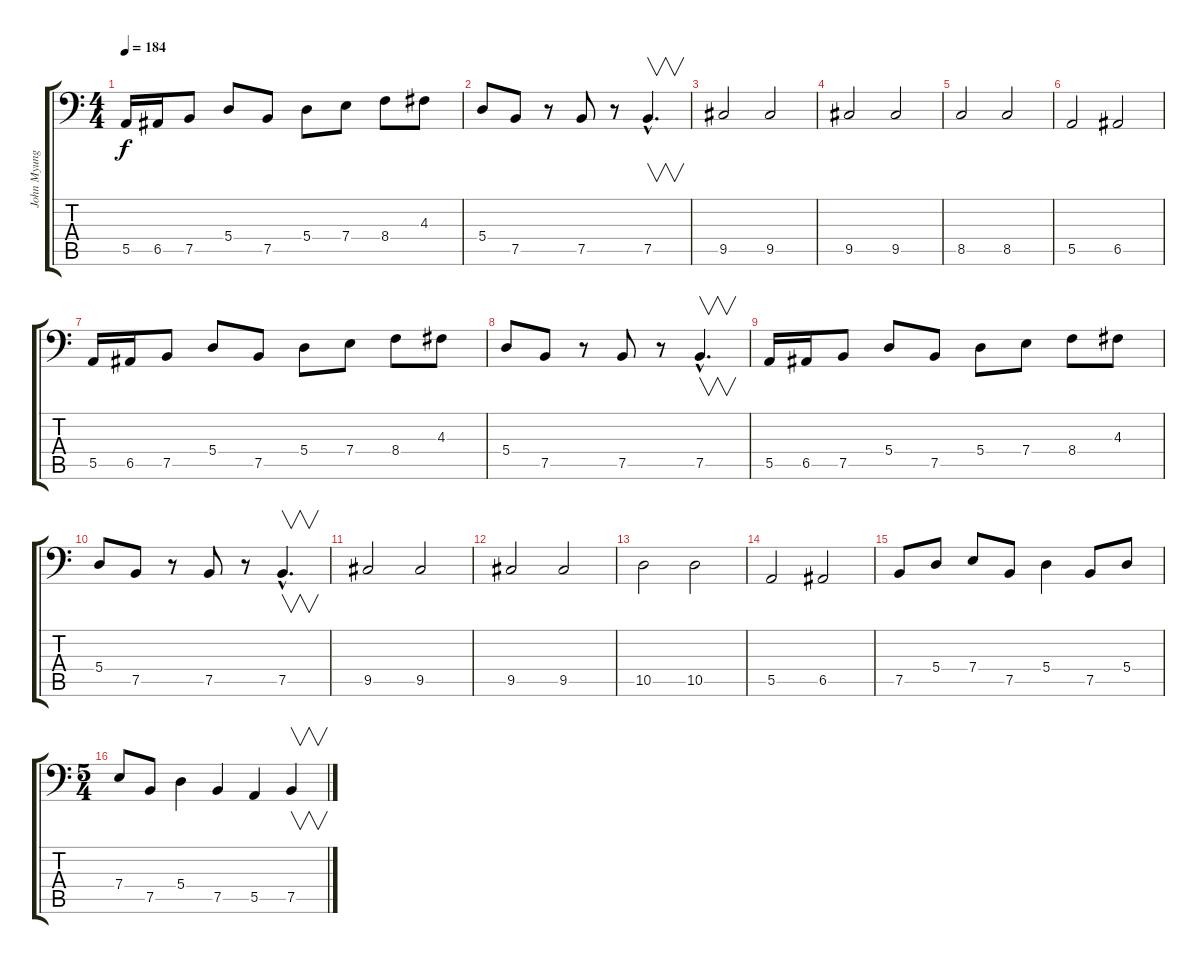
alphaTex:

\track ("John Myung - 6 Strings Bass" "John Myung") {instrument electricbassfinger}
\staff {score tabs}
\tuning (C3 G2 D2 A1 E1 B0) {hide}
\ts (4 4)
\tempo 184
\clef f4
\ks c
5.5.16{dy f} 6.5.16 7.5.8 5.4.8 7.5.8 5.4.8 7.4.8 8.4.8 4.3.8 |
5.4.8 7.5.8 r.8 7.5.8 r.8 7.5{hac}.4{v d} |
9.5.2 9.5.2 |
9.5.2 9.5.2 |
8.5.2 8.5.2 |
5.5.2 6.5.2 |
5.5.16 6.5.16 7.5.8 5.4.8 7.5.8 5.4.8 7.4.8 8.4.8 4.3.8 |
5.4.8 7.5.8 r.8 7.5.8 r.8 7.5{hac}.4{v d} |
5.5.16 6.5.16 7.5.8 5.4.8 7.5.8 5.4.8 7.4.8 8.4.8 4.3.8 |
5.4.8 7.5.8 r.8 7.5.8 r.8 7.5{hac}.4{v d} |
9.5.2 9.5.2 |
9.5.2 9.5.2 |
10.5.2 10.5.2 |
5.5.2 6.5.2 |
7.5.8 5.4.8 7.4.8 7.5.8 5.4.4 7.5.8 5.4.8 |
\ts (5 4)
7.4.8 7.5.8 5.4.4 7.5.4 5.5.4 7.5.4{v}
